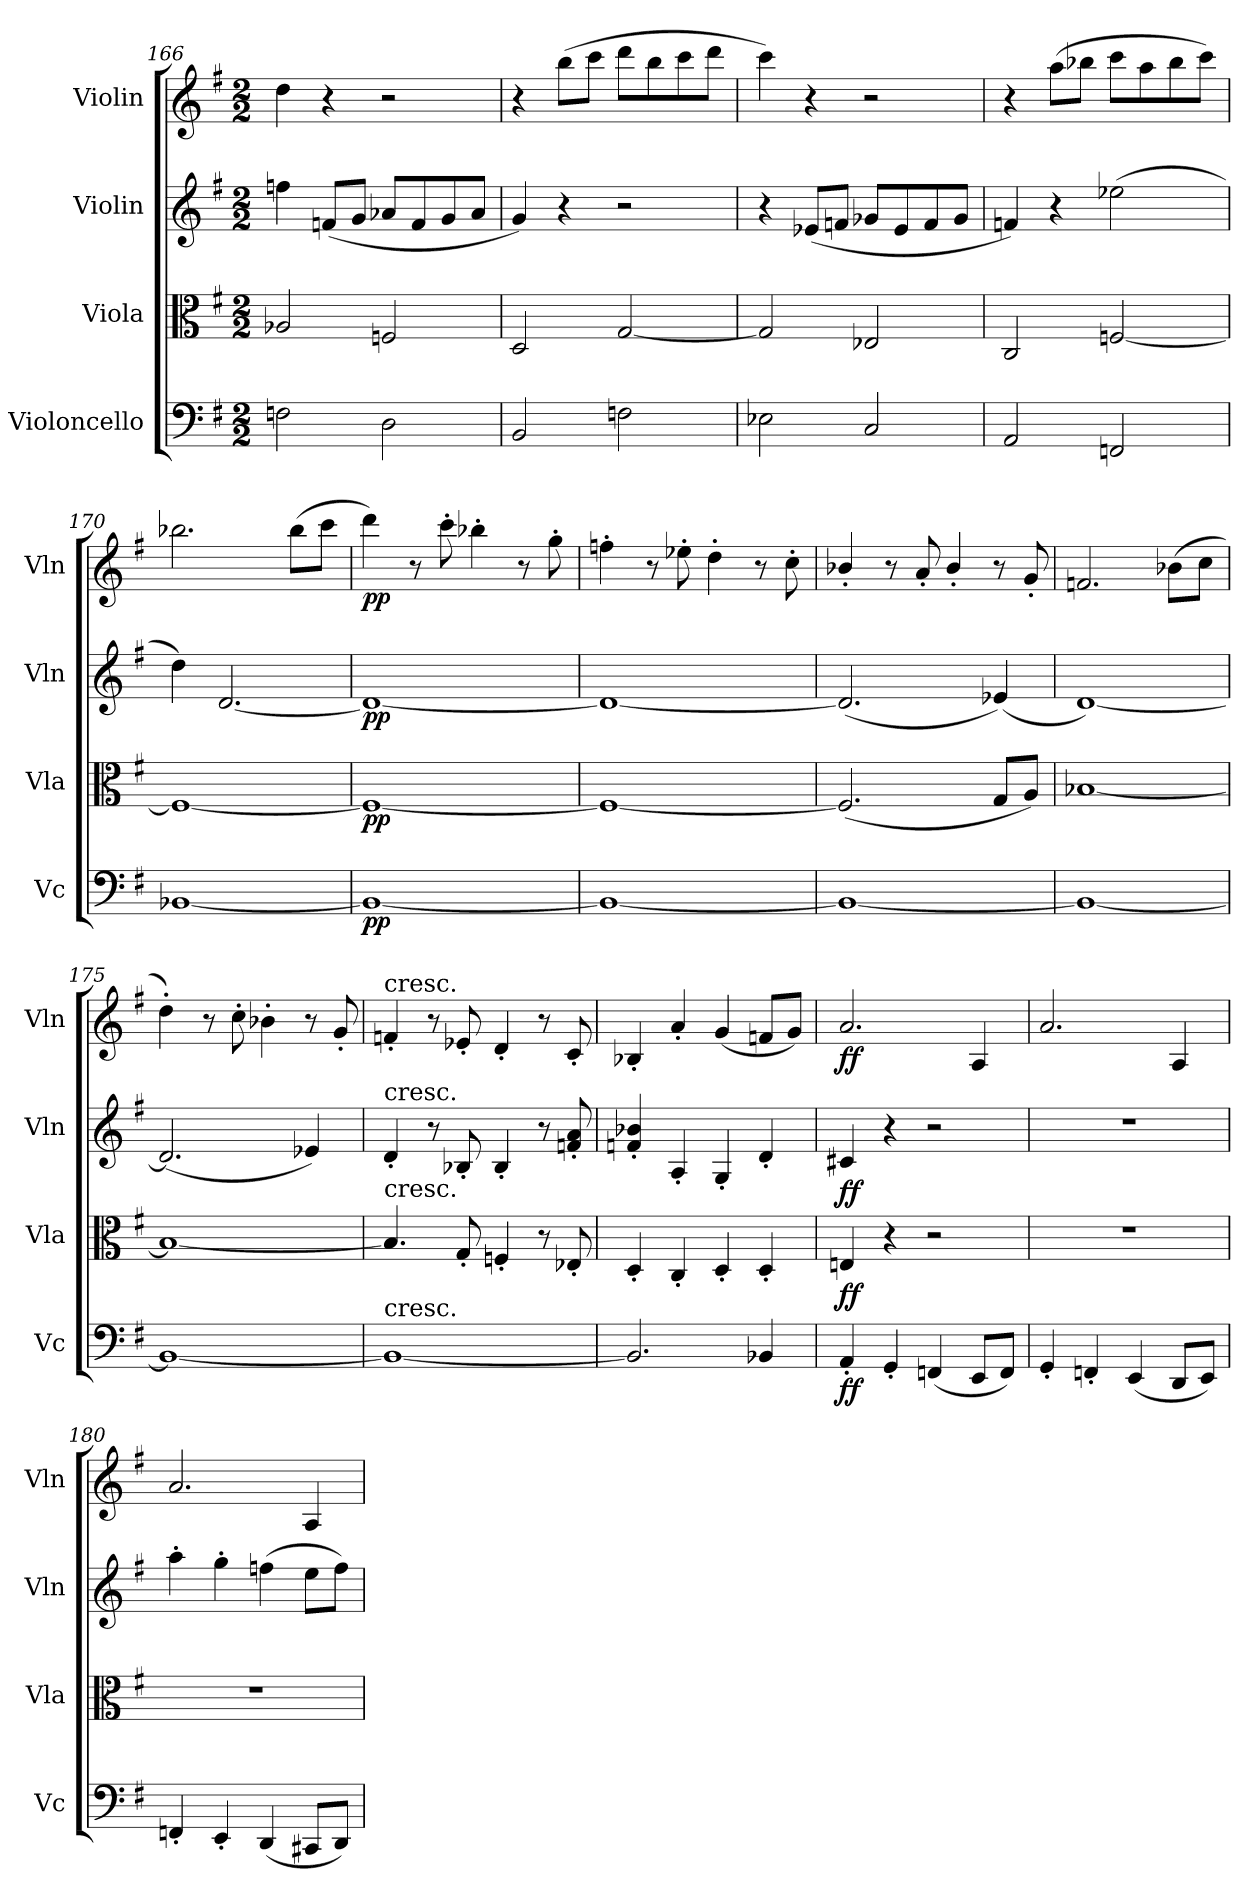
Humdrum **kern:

**kern	**dynam	**kern	**dynam	**kern	**dynam	**kern	**dynam
*part4	*part4	*part3	*part3	*part2	*part2	*part1	*part1
*staff4	*staff4	*staff3	*staff3	*staff2	*staff2	*staff1	*staff1
*I"Violoncello	*	*I"Viola	*	*I"Violin	*	*I"Violin	*
*I'Vc	*	*I'Vla	*	*I'Vln	*	*I'Vln	*
*clefF4	*	*clefC3	*	*clefG2	*	*clefG2	*
*k[f#]	*	*k[f#]	*	*k[f#]	*	*k[f#]	*
*e:	*	*e:	*	*e:	*	*e:	*
*M2/2	*	*M2/2	*	*M2/2	*	*M2/2	*
=166	=166	=166	=166	=166	=166	=166	=166
2Fn\	.	2A-X/	.	4ffn\	.	4dd\	.
.	.	.	.	(8fn/L	.	4r	.
.	.	.	.	8g/J	.	.	.
2D\	.	2Fn/	.	8a-X/L	.	2r	.
.	.	.	.	8f/	.	.	.
.	.	.	.	8g/	.	.	.
.	.	.	.	8a-/J	.	.	.
=167	=167	=167	=167	=167	=167	=167	=167
2BB/	.	2D/	.	4g/)	.	4r	.
.	.	.	.	4r	.	(8bb\L	.
.	.	.	.	.	.	8ccc\J	.
2Fn\	.	[2G/	.	2r	.	8ddd\L	.
.	.	.	.	.	.	8bb\	.
.	.	.	.	.	.	8ccc\	.
.	.	.	.	.	.	8ddd\J	.
=168	=168	=168	=168	=168	=168	=168	=168
2E-X\	.	2G/]	.	4r	.	4ccc\)	.
.	.	.	.	(8e-X/L	.	4r	.
.	.	.	.	8fn/J	.	.	.
2C/	.	2E-X/	.	8g-X/L	.	2r	.
.	.	.	.	8e-/	.	.	.
.	.	.	.	8f/	.	.	.
.	.	.	.	8g-/J	.	.	.
=169	=169	=169	=169	=169	=169	=169	=169
2AA/	.	2C/	.	4fn/)	.	4r	.
.	.	.	.	4r	.	(8aa\L	.
.	.	.	.	.	.	8bb-X\J	.
2FFn/	.	[2Fn/	.	(2ee-X\	.	8ccc\L	.
.	.	.	.	.	.	8aa\	.
.	.	.	.	.	.	8bb-\	.
.	.	.	.	.	.	8ccc\J)	.
=170	=170	=170	=170	=170	=170	=170	=170
[1BB-X	.	1F_	.	4dd\)	.	2.bb-X\	.
.	.	.	.	[2.d/	.	.	.
.	.	.	.	.	.	(8bb-\L	.
.	.	.	.	.	.	8ccc\J	.
=171	=171	=171	=171	=171	=171	=171	=171
1BB-_	pp	1F_	pp	1d_	pp	4ddd\)	pp
.	.	.	.	.	.	8r	.
.	.	.	.	.	.	8ccc'\	.
.	.	.	.	.	.	4bb-X'\	.
.	.	.	.	.	.	8r	.
.	.	.	.	.	.	8gg'\	.
=172	=172	=172	=172	=172	=172	=172	=172
1BB-_	.	1F_	.	1d_	.	4ffn'\	.
.	.	.	.	.	.	8r	.
.	.	.	.	.	.	8ee-X'\	.
.	.	.	.	.	.	4dd'\	.
.	.	.	.	.	.	8r	.
.	.	.	.	.	.	8cc'\	.
=173	=173	=173	=173	=173	=173	=173	=173
1BB-_	.	(2.F/]	.	(2.d/]	.	4b-X'/	.
.	.	.	.	.	.	8r	.
.	.	.	.	.	.	8a'/	.
.	.	.	.	.	.	4b-'/	.
.	.	8G/L	.	(4e-X/)	.	8r	.
.	.	8A/J)	.	.	.	8g'/	.
=174	=174	=174	=174	=174	=174	=174	=174
1BB-_	.	[1B-X	.	[1d)	.	2.fn/	.
.	.	.	.	.	.	(8b-X\L	.
.	.	.	.	.	.	8cc\J	.
=175	=175	=175	=175	=175	=175	=175	=175
1BB-_	.	1B-_	.	(2.d/]	.	4dd'\)	.
.	.	.	.	.	.	8r	.
.	.	.	.	.	.	8cc'\	.
.	.	.	.	.	.	4b-X'\	.
.	.	.	.	4e-X/)	.	8r	.
.	.	.	.	.	.	8g'/	.
=176	=176	=176	=176	=176	=176	=176	=176
!	!	!	!	!	!	!LO:TX:t=cresc.	!
!	!	!	!	!LO:TX:t=cresc.	!	!	!
!	!	!LO:TX:t=cresc.	!	!	!	!	!
!LO:TX:t=cresc.	!	!	!	!	!	!	!
1BB-_	.	4.B-/]	.	4d'/	.	4fn'/	.
.	.	.	.	8r	.	8r	.
.	.	8G'/	.	8B-X'/	.	8e-X'/	.
.	.	4Fn'/	.	4B-'/	.	4d'/	.
.	.	8r	.	8r	.	8r	.
.	.	8E-X'/	.	8fn'/ 8a'/	.	8c'/	.
=177	=177	=177	=177	=177	=177	=177	=177
2.BB-/]	.	4D'/	.	4fn'/ 4b-X'/	.	4B-X'/	.
.	.	4C'/	.	4A'/	.	4a'/	.
.	.	4D'/	.	4G'/	.	(4g/	.
4BB-X/	.	4D'/	.	4d'/	.	8fn/L	.
.	.	.	.	.	.	8g/J)	.
=178	=178	=178	=178	=178	=178	=178	=178
4AA'/	ff	4En/	ff	4c#X/	ff	2.a/	ff
4GG'/	.	4r	.	4r	.	.	.
(4FFn/	.	2r	.	2r	.	.	.
8EE/L	.	.	.	.	.	4A/	.
8FF/J)	.	.	.	.	.	.	.
=179	=179	=179	=179	=179	=179	=179	=179
4GG'/	.	1r	.	1r	.	2.a/	.
4FFn'/	.	.	.	.	.	.	.
(4EE/	.	.	.	.	.	.	.
8DD/L	.	.	.	.	.	4A/	.
8EE/J)	.	.	.	.	.	.	.
=180	=180	=180	=180	=180	=180	=180	=180
4FFn'/	.	1r	.	4aa'\	.	2.a/	.
4EE'/	.	.	.	4gg'\	.	.	.
(4DD/	.	.	.	(4ffn\	.	.	.
8CC#X/L	.	.	.	8ee\L	.	4A/	.
8DD/J)	.	.	.	8ff\J)	.	.	.
=	=	=	=	=	=	=	=
*-	*-	*-	*-	*-	*-	*-	*-
